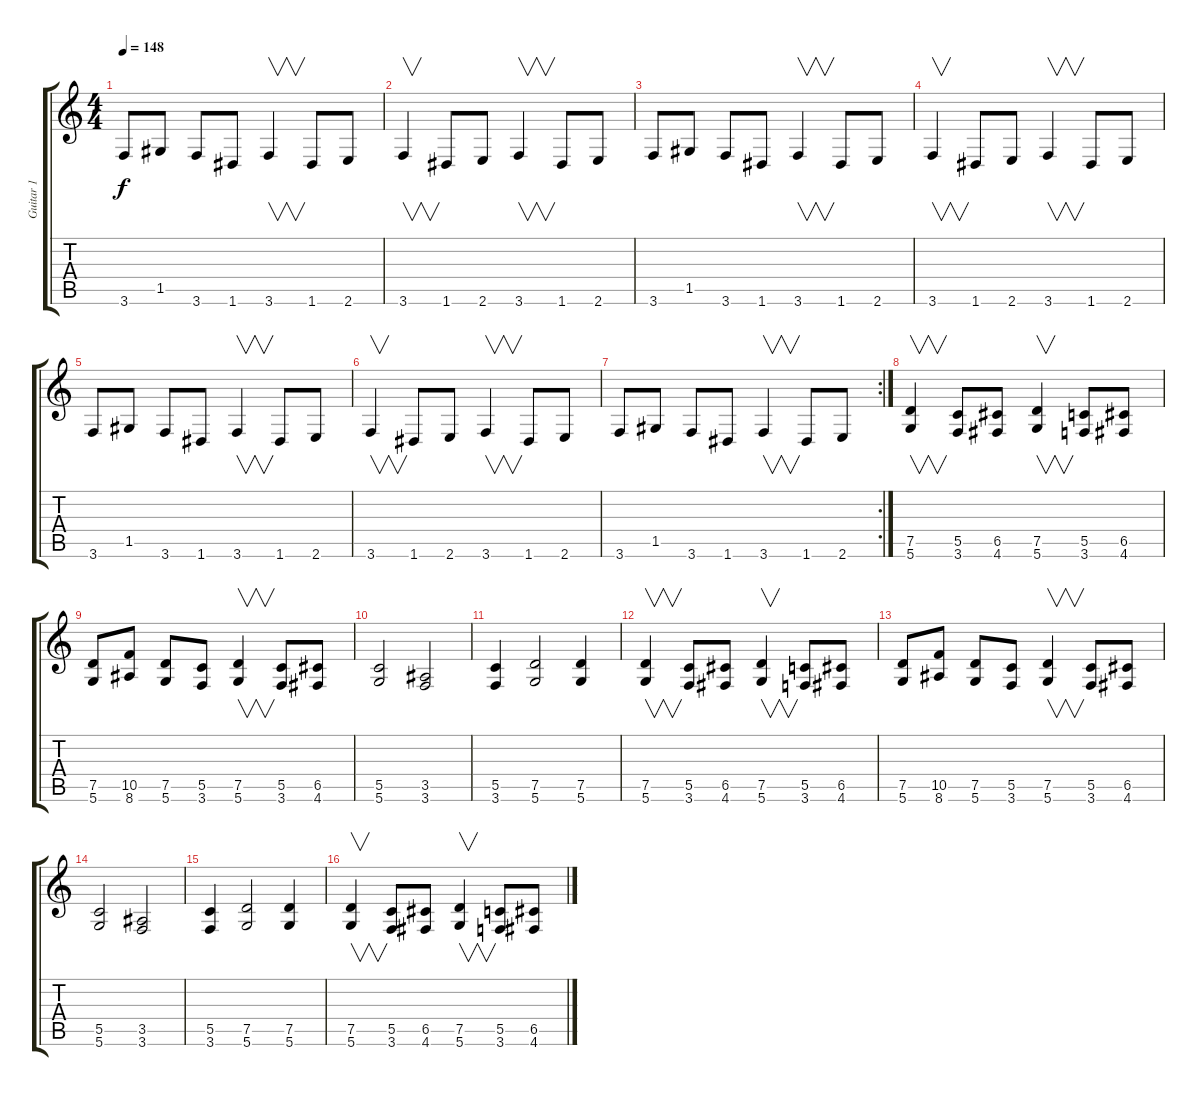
\track ("Guitar 1" "Guitar 1") {instrument distortionguitar}
\staff {score tabs}
\tuning (D4 A3 F3 C3 G2 D2) {hide}
\ts (4 4)
\tempo 148
\clef g2
\ks c
3.6.8{dy f} 1.5.8 3.6.8 1.6.8 3.6.4{v} 1.6.8 2.6.8 |
3.6.4{v} 1.6.8 2.6.8 3.6.4{v} 1.6.8 2.6.8 |
3.6.8 1.5.8 3.6.8 1.6.8 3.6.4{v} 1.6.8 2.6.8 |
3.6.4{v} 1.6.8 2.6.8 3.6.4{v} 1.6.8 2.6.8 |
3.6.8 1.5.8 3.6.8 1.6.8 3.6.4{v} 1.6.8 2.6.8 |
3.6.4{v} 1.6.8 2.6.8 3.6.4{v} 1.6.8 2.6.8 |
\rc 2
3.6.8 1.5.8 3.6.8 1.6.8 3.6.4{v} 1.6.8 2.6.8 |
(7.5 5.6).4{v} (5.5 3.6).8 (6.5 4.6).8 (7.5 5.6).4{v} (5.5 3.6).8 (6.5 4.6).8 |
(7.5 5.6).8 (10.5 8.6).8 (7.5 5.6).8 (5.5 3.6).8 (7.5 5.6).4{v} (5.5 3.6).8 (6.5 4.6).8 |
(5.5 5.6).2 (3.5 3.6).2 |
(5.5 3.6).4 (7.5 5.6).2 (7.5 5.6).4 |
(7.5 5.6).4{v} (5.5 3.6).8 (6.5 4.6).8 (7.5 5.6).4{v} (5.5 3.6).8 (6.5 4.6).8 |
(7.5 5.6).8 (10.5 8.6).8 (7.5 5.6).8 (5.5 3.6).8 (7.5 5.6).4{v} (5.5 3.6).8 (6.5 4.6).8 |
(5.5 5.6).2 (3.5 3.6).2 |
(5.5 3.6).4 (7.5 5.6).2 (7.5 5.6).4 |
(7.5 5.6).4{v} (5.5 3.6).8 (6.5 4.6).8 (7.5 5.6).4{v} (5.5 3.6).8 (6.5 4.6).8
